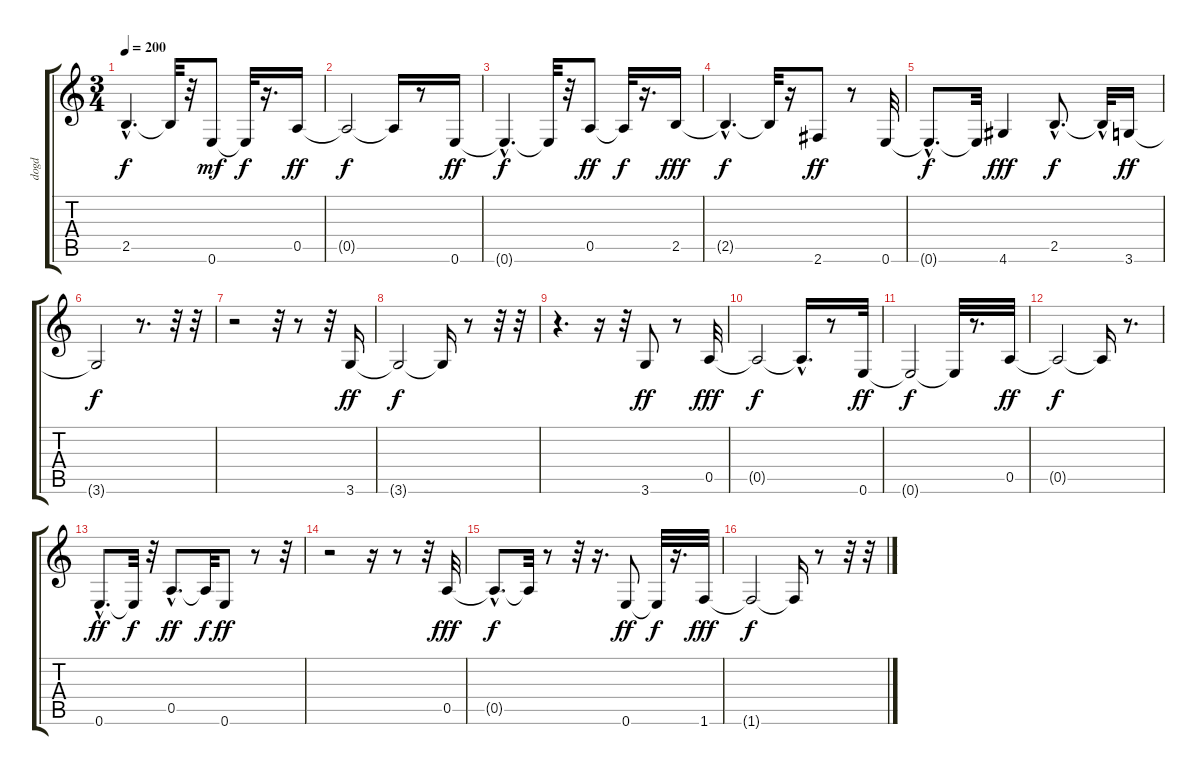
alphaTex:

\track ("dogd" "dogd") {instrument acousticbass}
\staff {score tabs}
\tuning (E4 B3 G3 D3 A2 E2) {hide}
\ts (3 4)
\tempo 200
\clef g2
\ks c
2.5{hac t}.4{d dy f} 2.5{t}.32 r.32 0.6.8{dy mf} 0.6{t}.32{dy f} r.16{d} 0.5.16{dy ff} |
0.5{t}.2{dy f} 0.5{t}.16 r.8 0.6.16{dy ff} |
0.6{hac t}.4{d dy f} 0.6{t}.32 r.32 0.5.8{dy ff} 0.5{t}.32{dy f} r.16{d} 2.5.16{dy fff} |
2.5{hac t}.4{d dy f} 2.5{t}.32 r.16 2.6.8{dy ff} r.8 0.6.32 |
0.6{hac t}.8{d dy f} 0.6{t}.32 4.6.4{dy fff} 2.5{hac}.8{d dy f} 2.5{hac t}.32 3.6.16{dy ff} |
3.6{t}.2{dy f} r.8{d} r.32 r.32 |
r.2 r.32 r.8 r.32 3.6.16{dy ff} |
3.6{t}.2{dy f} 3.6{t}.16 r.8 r.32 r.32 |
r.4{d} r.16 r.32 3.6.8{dy ff} r.8 0.5.32{dy fff} |
0.5{t}.2{dy f} 0.5{hac t}.16{d} r.8 0.6.32{dy ff} |
0.6{t}.2{dy f} 0.6{t}.32 r.8{d} 0.5.32{dy ff} |
0.5{t}.2{dy f} 0.5{t}.16 r.8{d} |
0.6{hac}.8{d dy ff} 0.6{t}.32{dy f} r.32 0.5{hac}.8{d dy ff} 0.5{t}.32{dy f} 0.6.8{dy ff} r.8 r.32 |
r.2 r.16 r.8 r.32 0.5.32{dy fff} |
0.5{hac t}.8{d dy f} 0.5{t}.32 r.8 r.32 r.16{d} 0.6.8{dy ff} 0.6{t}.32{dy f} r.16{d} 1.6.32{dy fff} |
1.6{t}.2{dy f} 1.6{t}.16 r.8 r.32 r.32
